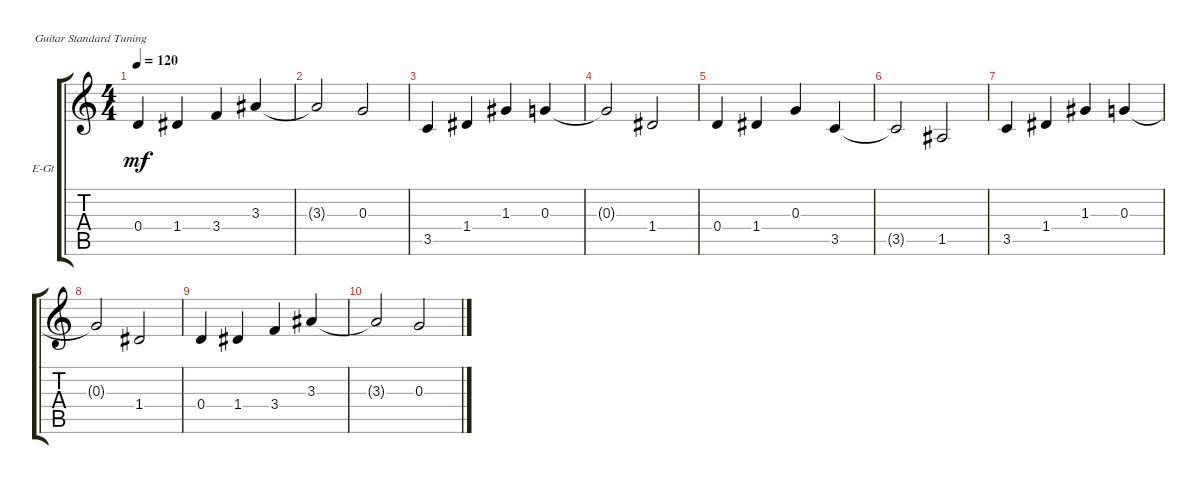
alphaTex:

\bracketExtendMode groupsimilarinstruments
\firstSystemTrackNameOrientation horizontal
\otherSystemsTrackNameOrientation horizontal
\track ("Electric Guitar 1" "E-Gt") {instrument distortionguitar}
\staff {score tabs}
\tuning (E4 B3 G3 D3 A2 E2)
\ts (4 4)
\tempo 120
\clef g2
\ks c
0.4.4{dy mf} 1.4.4 3.4.4 3.3.4 |
3.3{t}.2 0.3.2 |
3.5.4 1.4.4 1.3.4 0.3.4 |
0.3{t}.2 1.4.2 |
0.4.4 1.4.4 0.3.4 3.5.4 |
3.5{t}.2 1.5.2 |
3.5.4 1.4.4 1.3.4 0.3.4 |
0.3{t}.2 1.4.2 |
0.4.4 1.4.4 3.4.4 3.3.4 |
3.3{t}.2 0.3.2
